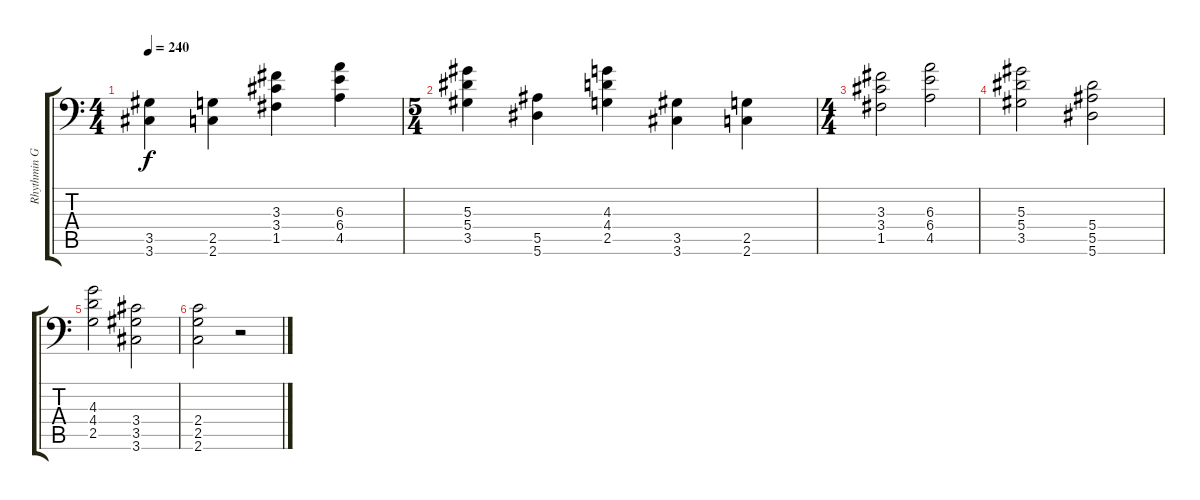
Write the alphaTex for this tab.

\track ("Rhythmin Guitar #1" "Rhythmin G") {instrument overdrivenguitar}
\staff {score tabs}
\tuning (C4 G3 Eb3 Bb2 F2 Bb1) {hide}
\ts (4 4)
\tempo 240
\clef f4
\ks c
(3.5 3.6).4{dy f} (2.5 2.6).4 (3.3 3.4 1.5).4 (6.3 6.4 4.5).4 |
\ts (5 4)
(5.3 5.4 3.5).4 (5.5 5.6).4 (4.3 4.4 2.5).4 (3.5 3.6).4 (2.5 2.6).4 |
\ts (4 4)
(3.3 3.4 1.5).2 (6.3 6.4 4.5).2 |
(5.3 5.4 3.5).2 (5.4 5.5 5.6).2 |
(4.3 4.4 2.5).2 (3.4 3.5 3.6).2 |
(2.4 2.5 2.6).2 r.2
